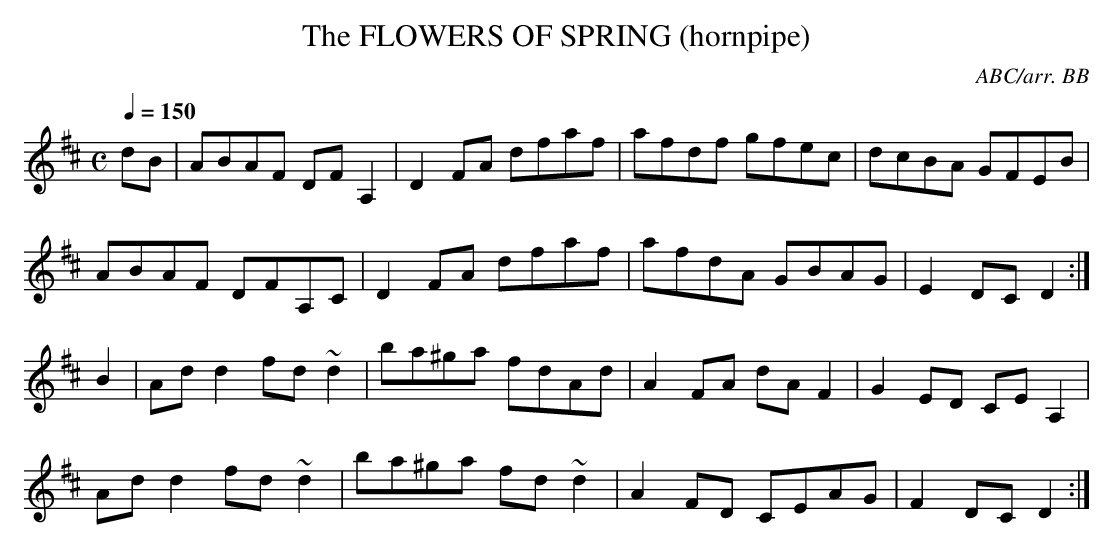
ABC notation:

X:1
T:FLOWERS OF SPRING (hornpipe), The
C:ABC/arr. BB
Q:1/4=150
L:1/8
M:C
K:D
dB|ABAF DFA,2|D2FA dfaf|afdf gfec|dcBA GFEB|
ABAF DFA,C|D2FA dfaf|afdA GBAG|E2DC D2 :|
B2|Add2 fd~d2|ba^ga fdAd|A2FA dAF2|G2ED CEA,2|
Add2 fd~d2|ba^ga fd~d2|A2FD CEAG|F2DC D2 :|
